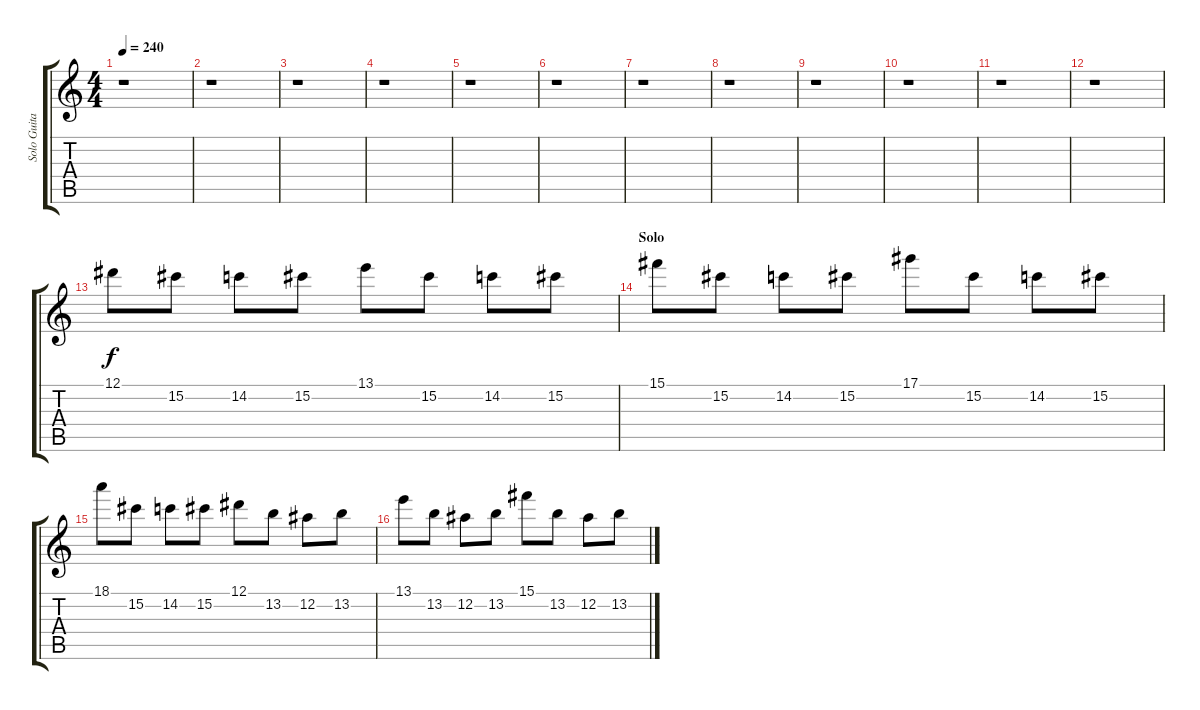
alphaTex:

\track ("Solo Guitar" "Solo Guita") {instrument distortionguitar}
\staff {score tabs}
\tuning (Eb4 Bb3 Gb3 Db3 Ab2 Eb2) {hide}
\ts (4 4)
\tempo 240
\clef g2
\ks c
r.1{dy f} |
r.1 |
r.1 |
r.1 |
r.1 |
r.1 |
r.1 |
r.1 |
r.1 |
r.1 |
r.1 |
r.1 |
12.1.8 15.2.8 14.2.8 15.2.8 13.1.8 15.2.8 14.2.8 15.2.8 |
\section ("" "Solo")
15.1.8 15.2.8 14.2.8 15.2.8 17.1.8 15.2.8 14.2.8 15.2.8 |
18.1.8 15.2.8 14.2.8 15.2.8 12.1.8 13.2.8 12.2.8 13.2.8 |
13.1.8 13.2.8 12.2.8 13.2.8 15.1.8 13.2.8 12.2.8 13.2.8
